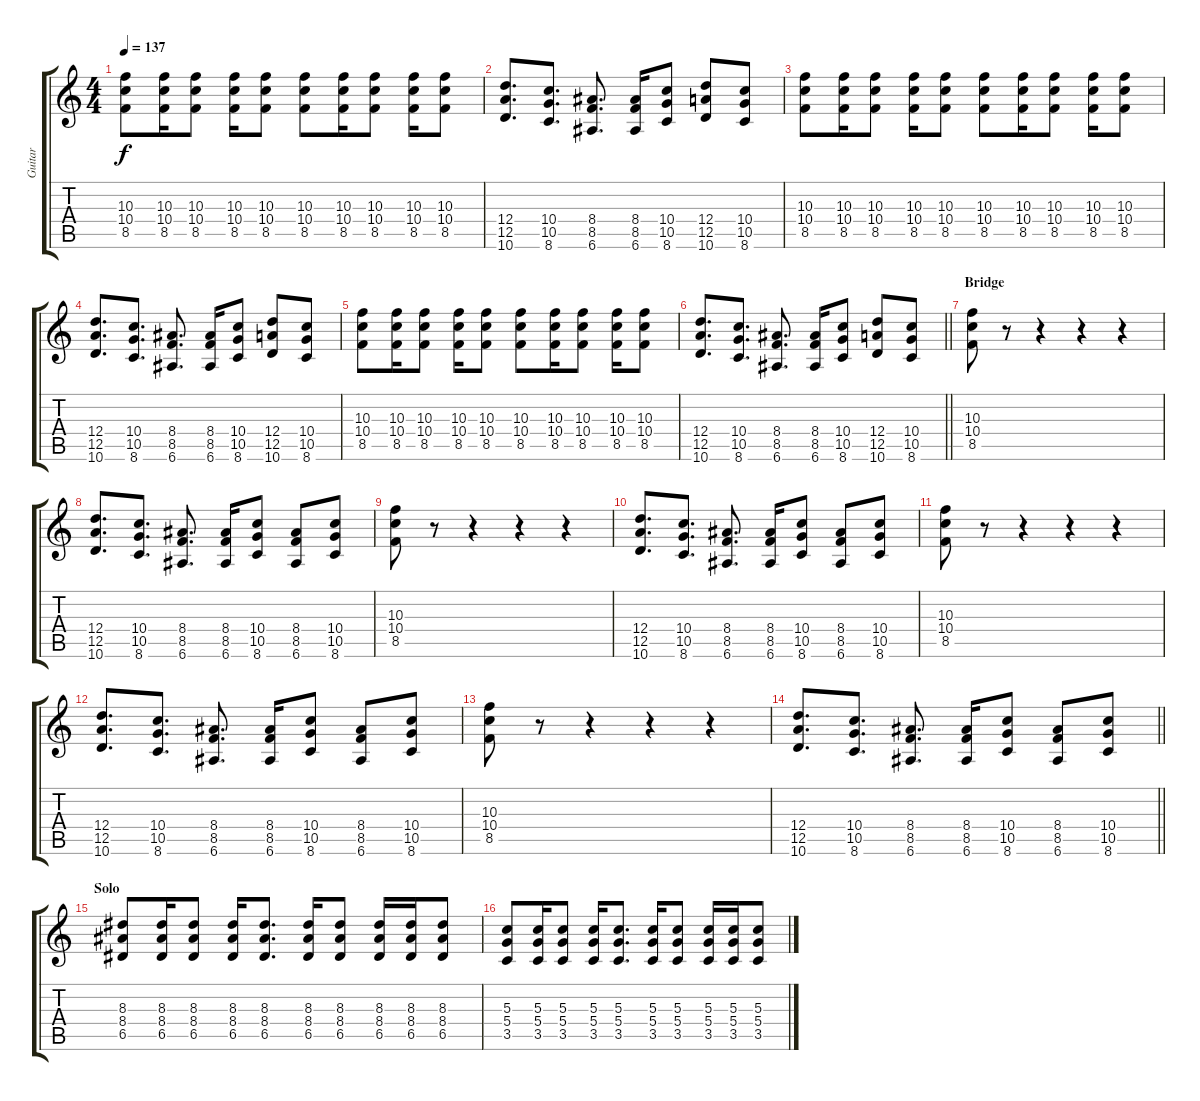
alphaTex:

\track ("Guitar" "Guitar") {instrument distortionguitar}
\staff {score tabs}
\tuning (E4 B3 G3 D3 A2 E2) {hide}
\ts (4 4)
\tempo 137
\clef g2
\ks c
(10.3 10.4 8.5).8{dy f} (10.3 10.4 8.5).16 (10.3 10.4 8.5).8 (10.3 10.4 8.5).16 (10.3 10.4 8.5).8 (10.3 10.4 8.5).8 (10.3 10.4 8.5).16 (10.3 10.4 8.5).8 (10.3 10.4 8.5).16 (10.3 10.4 8.5).8 |
(12.4 12.5 10.6).8{d} (10.4 10.5 8.6).8{d} (8.4 8.5 6.6).8{d} (8.4 8.5 6.6).16 (10.4 10.5 8.6).8 (12.4 12.5 10.6).8 (10.4 10.5 8.6).8 |
(10.3 10.4 8.5).8 (10.3 10.4 8.5).16 (10.3 10.4 8.5).8 (10.3 10.4 8.5).16 (10.3 10.4 8.5).8 (10.3 10.4 8.5).8 (10.3 10.4 8.5).16 (10.3 10.4 8.5).8 (10.3 10.4 8.5).16 (10.3 10.4 8.5).8 |
(12.4 12.5 10.6).8{d} (10.4 10.5 8.6).8{d} (8.4 8.5 6.6).8{d} (8.4 8.5 6.6).16 (10.4 10.5 8.6).8 (12.4 12.5 10.6).8 (10.4 10.5 8.6).8 |
(10.3 10.4 8.5).8 (10.3 10.4 8.5).16 (10.3 10.4 8.5).8 (10.3 10.4 8.5).16 (10.3 10.4 8.5).8 (10.3 10.4 8.5).8 (10.3 10.4 8.5).16 (10.3 10.4 8.5).8 (10.3 10.4 8.5).16 (10.3 10.4 8.5).8 |
\barLineRight lightlight
(12.4 12.5 10.6).8{d} (10.4 10.5 8.6).8{d} (8.4 8.5 6.6).8{d} (8.4 8.5 6.6).16 (10.4 10.5 8.6).8 (12.4 12.5 10.6).8 (10.4 10.5 8.6).8 |
\section ("" "Bridge")
(10.3 10.4 8.5).8 r.8 r.4 r.4 r.4 |
(12.4 12.5 10.6).8{d} (10.4 10.5 8.6).8{d} (8.4 8.5 6.6).8{d} (8.4 8.5 6.6).16 (10.4 10.5 8.6).8 (8.4 8.5 6.6).8 (10.4 10.5 8.6).8 |
(10.3 10.4 8.5).8 r.8 r.4 r.4 r.4 |
(12.4 12.5 10.6).8{d} (10.4 10.5 8.6).8{d} (8.4 8.5 6.6).8{d} (8.4 8.5 6.6).16 (10.4 10.5 8.6).8 (8.4 8.5 6.6).8 (10.4 10.5 8.6).8 |
(10.3 10.4 8.5).8 r.8 r.4 r.4 r.4 |
(12.4 12.5 10.6).8{d} (10.4 10.5 8.6).8{d} (8.4 8.5 6.6).8{d} (8.4 8.5 6.6).16 (10.4 10.5 8.6).8 (8.4 8.5 6.6).8 (10.4 10.5 8.6).8 |
(10.3 10.4 8.5).8 r.8 r.4 r.4 r.4 |
\barLineRight lightlight
(12.4 12.5 10.6).8{d} (10.4 10.5 8.6).8{d} (8.4 8.5 6.6).8{d} (8.4 8.5 6.6).16 (10.4 10.5 8.6).8 (8.4 8.5 6.6).8 (10.4 10.5 8.6).8 |
\section ("" "Solo")
(8.3 8.4 6.5).8 (8.3 8.4 6.5).16 (8.3 8.4 6.5).8 (8.3 8.4 6.5).16 (8.3 8.4 6.5).8{d} (8.3 8.4 6.5).16 (8.3 8.4 6.5).8 (8.3 8.4 6.5).16 (8.3 8.4 6.5).16 (8.3 8.4 6.5).8 |
(5.3 5.4 3.5).8 (5.3 5.4 3.5).16 (5.3 5.4 3.5).8 (5.3 5.4 3.5).16 (5.3 5.4 3.5).8{d} (5.3 5.4 3.5).16 (5.3 5.4 3.5).8 (5.3 5.4 3.5).16 (5.3 5.4 3.5).16 (5.3 5.4 3.5).8
